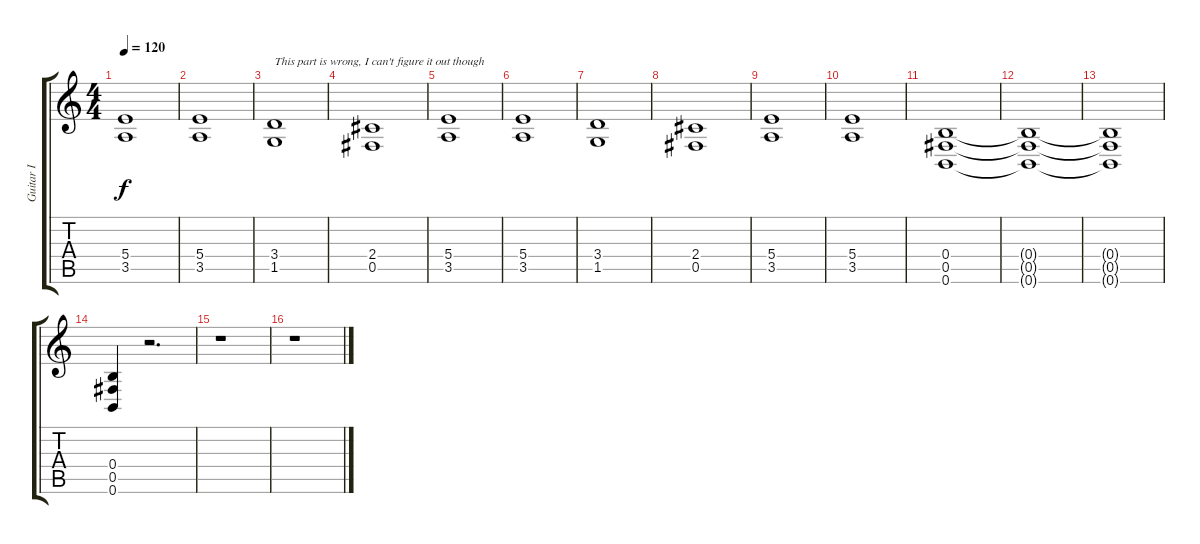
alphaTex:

\track ("Guitar I" "Guitar I") {instrument distortionguitar}
\staff {score tabs}
\tuning (Db4 Ab3 E3 B2 Gb2 B1) {hide}
\ts (4 4)
\tempo 120
\clef g2
\ks c
(5.4 3.5).1{dy f} |
(5.4 3.5).1 |
(3.4 1.5).1{txt "This part is wrong, I can't figure it out though"} |
(2.4 0.5).1 |
(5.4 3.5).1 |
(5.4 3.5).1 |
(3.4 1.5).1 |
(2.4 0.5).1 |
(5.4 3.5).1 |
(5.4 3.5).1 |
(0.4 0.5 0.6).1 |
(0.4{t} 0.5{t} 0.6{t}).1 |
(0.4{t} 0.5{t} 0.6{t}).1 |
(0.4 0.5 0.6).4 r.2{d} |
r.1 |
r.1
